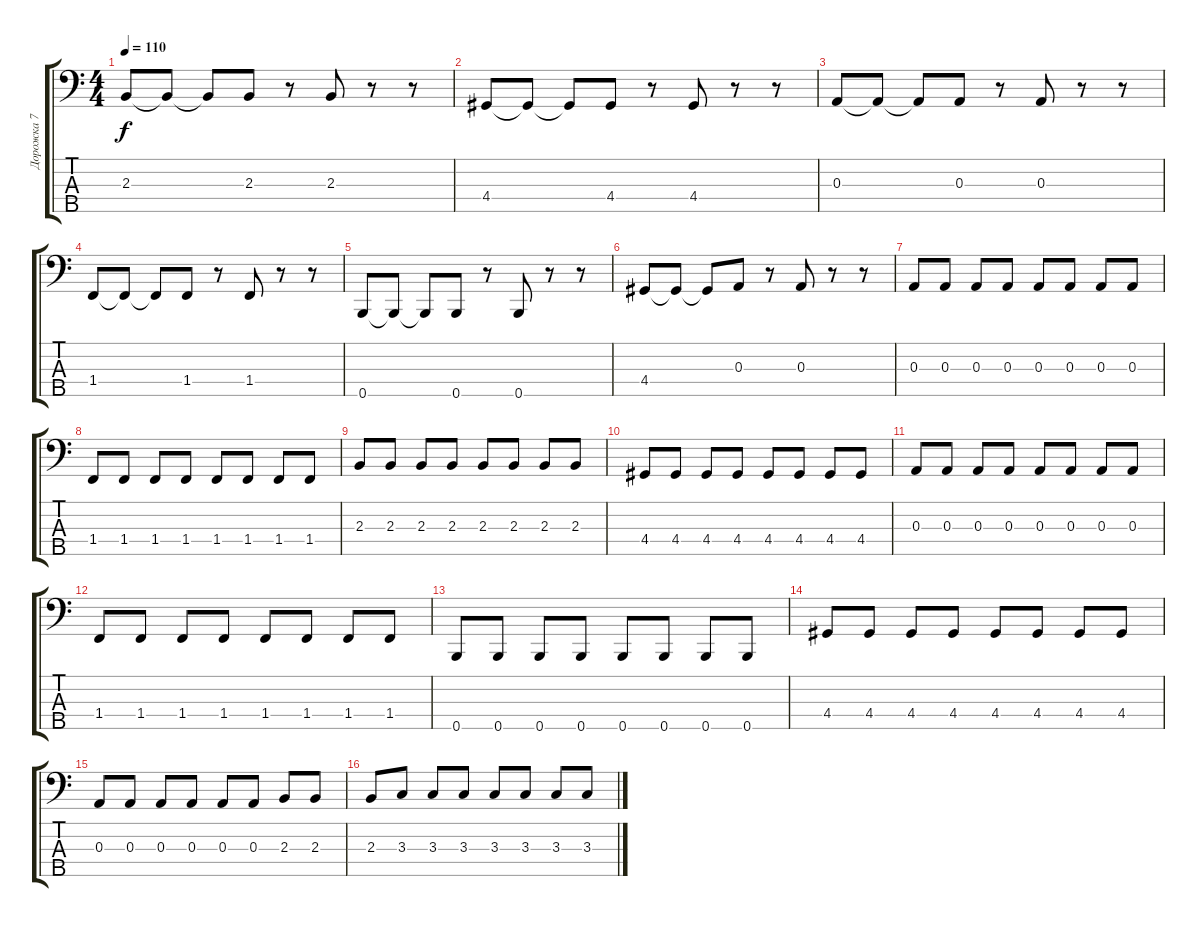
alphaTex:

\track ("Дорожка 7" "Дорожка 7") {instrument electricbassfinger}
\staff {score tabs}
\tuning (G2 D2 A1 E1 B0) {hide}
\ts (4 4)
\tempo 110
\clef f4
\ks c
2.3.8{dy f} 2.3{t}.8 2.3{t}.8 2.3.8 r.8 2.3.8 r.8 r.8 |
4.4.8 4.4{t}.8 4.4{t}.8 4.4.8 r.8 4.4.8 r.8 r.8 |
0.3.8 0.3{t}.8 0.3{t}.8 0.3.8 r.8 0.3.8 r.8 r.8 |
1.4.8 1.4{t}.8 1.4{t}.8 1.4.8 r.8 1.4.8 r.8 r.8 |
0.5.8 0.5{t}.8 0.5{t}.8 0.5.8 r.8 0.5.8 r.8 r.8 |
4.4.8 4.4{t}.8 4.4{t}.8 0.3.8 r.8 0.3.8 r.8 r.8 |
0.3.8 0.3.8 0.3.8 0.3.8 0.3.8 0.3.8 0.3.8 0.3.8 |
1.4.8 1.4.8 1.4.8 1.4.8 1.4.8 1.4.8 1.4.8 1.4.8 |
2.3.8 2.3.8 2.3.8 2.3.8 2.3.8 2.3.8 2.3.8 2.3.8 |
4.4.8 4.4.8 4.4.8 4.4.8 4.4.8 4.4.8 4.4.8 4.4.8 |
0.3.8 0.3.8 0.3.8 0.3.8 0.3.8 0.3.8 0.3.8 0.3.8 |
1.4.8 1.4.8 1.4.8 1.4.8 1.4.8 1.4.8 1.4.8 1.4.8 |
0.5.8 0.5.8 0.5.8 0.5.8 0.5.8 0.5.8 0.5.8 0.5.8 |
4.4.8 4.4.8 4.4.8 4.4.8 4.4.8 4.4.8 4.4.8 4.4.8 |
0.3.8 0.3.8 0.3.8 0.3.8 0.3.8 0.3.8 2.3.8 2.3.8 |
2.3.8 3.3.8 3.3.8 3.3.8 3.3.8 3.3.8 3.3.8 3.3.8
